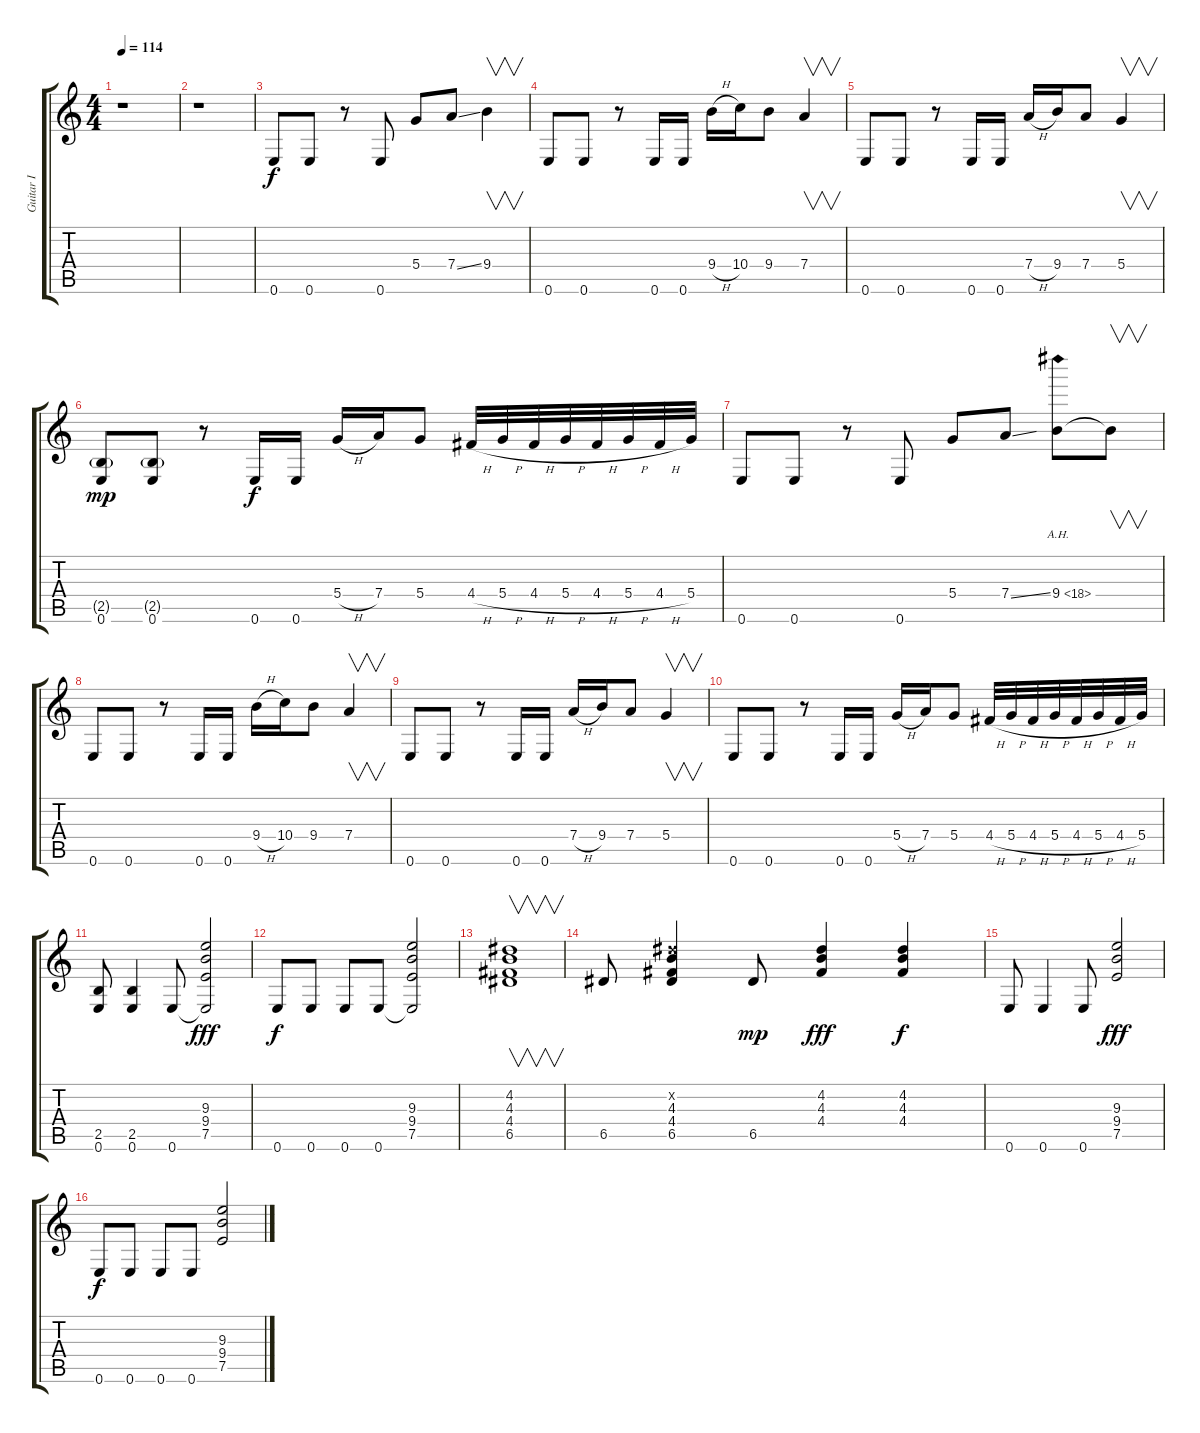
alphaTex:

\track ("Guitar I" "Guitar I") {instrument overdrivenguitar}
\staff {score tabs}
\tuning (E4 B3 G3 D3 A2 E2) {hide}
\ts (4 4)
\tempo 114
\clef g2
\ks c
r.1{dy f instrument overdrivenguitar} |
r.1 |
0.6.8 0.6.8{volume 10} r.8 0.6.8 5.4.8 7.4{ss}.8 9.4.4{v} |
0.6.8 0.6.8 r.8 0.6.16 0.6.16 9.4{h}.16 10.4.16 9.4.8 7.4.4{v} |
0.6.8 0.6.8 r.8 0.6.16 0.6.16 7.4{h}.16 9.4.16 7.4.8 5.4.4{v} |
(2.5{g} 0.6).8{dy mp} (2.5{g} 0.6).8 r.8 0.6.16{dy f} 0.6.16 5.4{h}.16 7.4.16 5.4.8 4.4{h}.32 5.4{h}.32 4.4{h}.32 5.4{h}.32 4.4{h}.32 5.4{h}.32 4.4{h}.32 5.4.32 |
0.6.8 0.6.8 r.8 0.6.8 5.4.8 7.4{ss}.8 9.4{ah 9}.8 9.4{t}.8{v} |
0.6.8 0.6.8 r.8 0.6.16 0.6.16 9.4{h}.16 10.4.16 9.4.8 7.4.4{v} |
0.6.8 0.6.8 r.8 0.6.16 0.6.16 7.4{h}.16 9.4.16 7.4.8 5.4.4{v} |
0.6.8 0.6.8 r.8 0.6.16 0.6.16 5.4{h}.16 7.4.16 5.4.8 4.4{h}.32 5.4{h}.32 4.4{h}.32 5.4{h}.32 4.4{h}.32 5.4{h}.32 4.4{h}.32 5.4.32 |
(2.5 0.6).8 (2.5 0.6).4 0.6.8 (9.3 9.4 7.5 0.6{t}).2{dy fff} |
0.6.8{dy f} 0.6.8 0.6.8 0.6.8 (9.3 9.4 7.5 0.6{t}).2 |
(4.2 4.3 4.4 6.5).1{v} |
6.5.8 (4.2{x} 4.3 4.4 6.5).4 6.5.8{dy mp} (4.2 4.3 4.4).4{dy fff} (4.2 4.3 4.4).4{dy f} |
0.6.8 0.6.4 0.6.8 (9.3 9.4 7.5).2{dy fff} |
0.6.8{dy f} 0.6.8 0.6.8 0.6.8 (9.3 9.4 7.5).2
